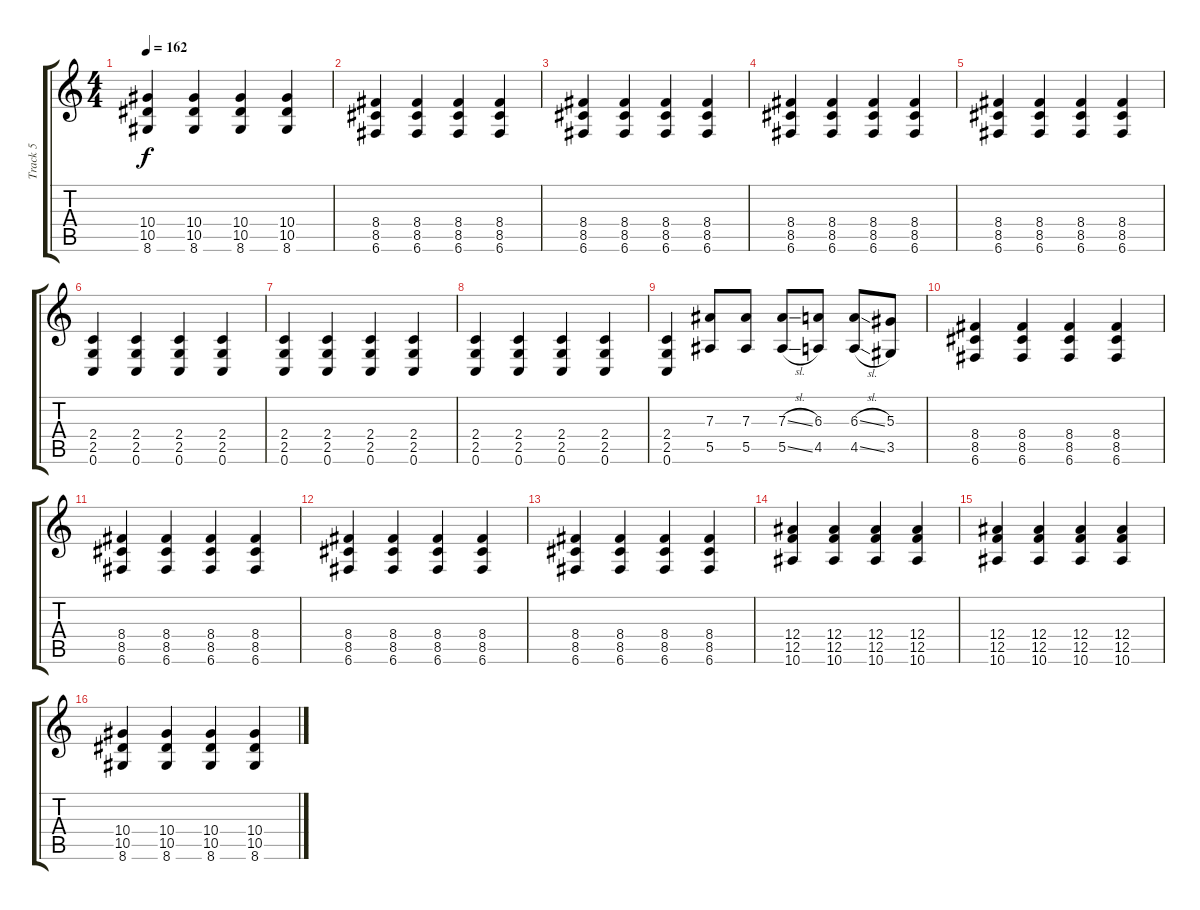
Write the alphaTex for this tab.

\track ("Track 5" "Track 5") {instrument distortionguitar}
\staff {score tabs}
\tuning (C4 G3 Eb3 Bb2 F2 C2) {hide}
\ts (4 4)
\tempo 162
\clef g2
\ks c
(10.4 10.5 8.6).4{dy f} (10.4 10.5 8.6).4 (10.4 10.5 8.6).4 (10.4 10.5 8.6).4 |
(8.4 8.5 6.6).4 (8.4 8.5 6.6).4 (8.4 8.5 6.6).4 (8.4 8.5 6.6).4 |
(8.4 8.5 6.6).4 (8.4 8.5 6.6).4 (8.4 8.5 6.6).4 (8.4 8.5 6.6).4 |
(8.4 8.5 6.6).4 (8.4 8.5 6.6).4 (8.4 8.5 6.6).4 (8.4 8.5 6.6).4 |
(8.4 8.5 6.6).4 (8.4 8.5 6.6).4 (8.4 8.5 6.6).4 (8.4 8.5 6.6).4 |
(2.4 2.5 0.6).4 (2.4 2.5 0.6).4 (2.4 2.5 0.6).4 (2.4 2.5 0.6).4 |
(2.4 2.5 0.6).4 (2.4 2.5 0.6).4 (2.4 2.5 0.6).4 (2.4 2.5 0.6).4 |
(2.4 2.5 0.6).4 (2.4 2.5 0.6).4 (2.4 2.5 0.6).4 (2.4 2.5 0.6).4 |
(2.4 2.5 0.6).4 (7.3 5.5).8 (7.3 5.5).8 (7.3{sl} 5.5{sl}).8 (6.3 4.5).8 (6.3{sl} 4.5{sl}).8 (5.3 3.5).8 |
(8.4 8.5 6.6).4 (8.4 8.5 6.6).4 (8.4 8.5 6.6).4 (8.4 8.5 6.6).4 |
(8.4 8.5 6.6).4 (8.4 8.5 6.6).4 (8.4 8.5 6.6).4 (8.4 8.5 6.6).4 |
(8.4 8.5 6.6).4 (8.4 8.5 6.6).4 (8.4 8.5 6.6).4 (8.4 8.5 6.6).4 |
(8.4 8.5 6.6).4 (8.4 8.5 6.6).4 (8.4 8.5 6.6).4 (8.4 8.5 6.6).4 |
(12.4 12.5 10.6).4 (12.4 12.5 10.6).4 (12.4 12.5 10.6).4 (12.4 12.5 10.6).4 |
(12.4 12.5 10.6).4 (12.4 12.5 10.6).4 (12.4 12.5 10.6).4 (12.4 12.5 10.6).4 |
(10.4 10.5 8.6).4 (10.4 10.5 8.6).4 (10.4 10.5 8.6).4 (10.4 10.5 8.6).4
